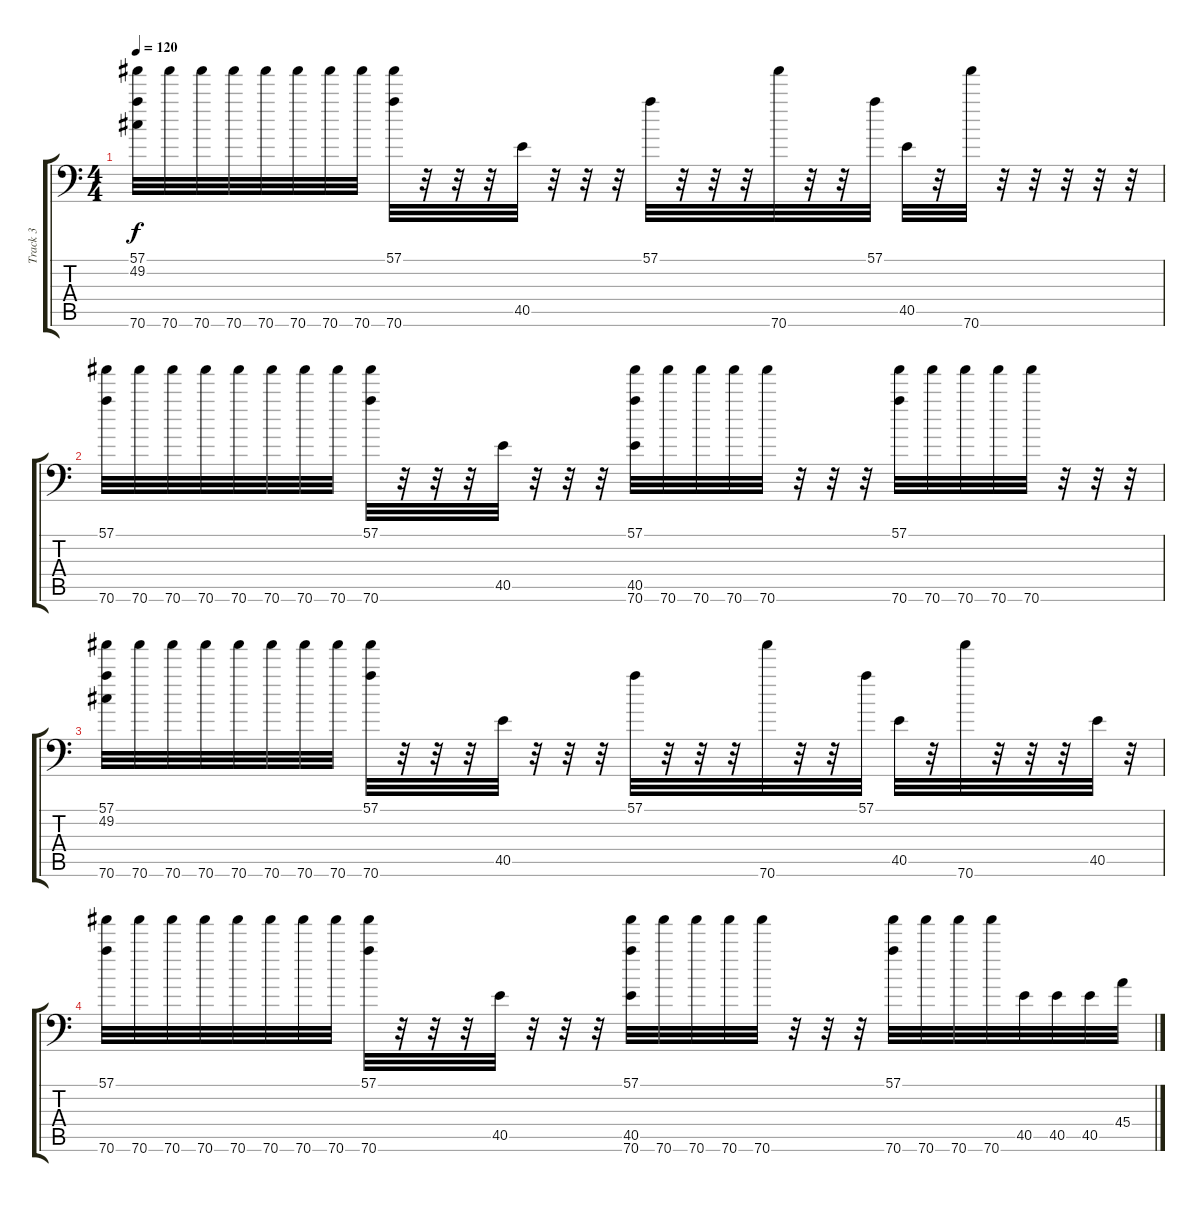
\track ("Track 3" "Track 3") {instrument acousticgrandpiano}
\staff {score tabs}
\tuning (C-1 C-1 C-1 C-1 C-1 C-1) {hide}
\ts (4 4)
\tempo 120
\clef f4
\ks c
(57.1 49.2 70.6).32{dy f} 70.6.32 70.6.32 70.6.32 70.6.32 70.6.32 70.6.32 70.6.32 (57.1 70.6).32 r.32 r.32 r.32 40.5.32 r.32 r.32 r.32 57.1.32 r.32 r.32 r.32 70.6.32 r.32 r.32 57.1.32 40.5.32 r.32 70.6.32 r.32 r.32 r.32 r.32 r.32 |
(57.1 70.6).32 70.6.32 70.6.32 70.6.32 70.6.32 70.6.32 70.6.32 70.6.32 (57.1 70.6).32 r.32 r.32 r.32 40.5.32 r.32 r.32 r.32 (57.1 40.5 70.6).32 70.6.32 70.6.32 70.6.32 70.6.32 r.32 r.32 r.32 (57.1 70.6).32 70.6.32 70.6.32 70.6.32 70.6.32 r.32 r.32 r.32 |
(57.1 49.2 70.6).32 70.6.32 70.6.32 70.6.32 70.6.32 70.6.32 70.6.32 70.6.32 (57.1 70.6).32 r.32 r.32 r.32 40.5.32 r.32 r.32 r.32 57.1.32 r.32 r.32 r.32 70.6.32 r.32 r.32 57.1.32 40.5.32 r.32 70.6.32 r.32 r.32 r.32 40.5.32 r.32 |
(57.1 70.6).32 70.6.32 70.6.32 70.6.32 70.6.32 70.6.32 70.6.32 70.6.32 (57.1 70.6).32 r.32 r.32 r.32 40.5.32 r.32 r.32 r.32 (57.1 40.5 70.6).32 70.6.32 70.6.32 70.6.32 70.6.32 r.32 r.32 r.32 (57.1 70.6).32 70.6.32 70.6.32 70.6.32 40.5.32 40.5.32 40.5.32 45.4.32
